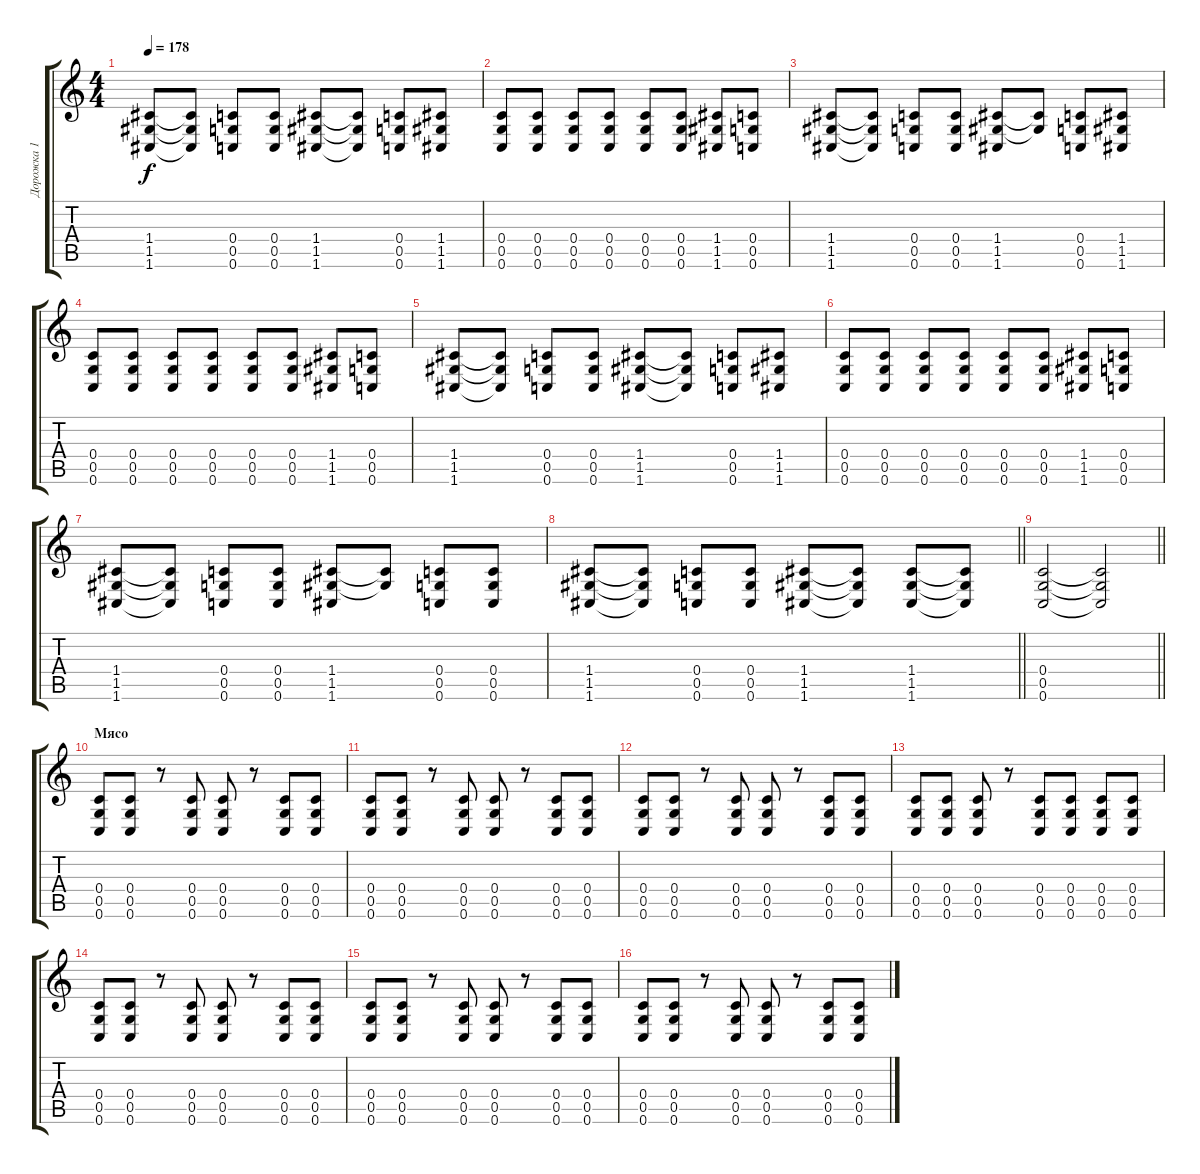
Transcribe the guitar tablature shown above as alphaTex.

\track ("Дорожка 1" "Дорожка 1") {instrument distortionguitar}
\staff {score tabs}
\tuning (D4 A3 F3 C3 G2 C2) {hide}
\ts (4 4)
\tempo 178
\clef g2
\ks c
(1.4 1.5 1.6).8{dy f} (1.4{t} 1.5{t} 1.6{t}).8 (0.4 0.5 0.6).8 (0.4 0.5 0.6).8 (1.4 1.5 1.6).8 (1.4{t} 1.5{t} 1.6{t}).8 (0.4 0.5 0.6).8 (1.4 1.5 1.6).8 |
(0.4 0.5 0.6).8 (0.4 0.5 0.6).8 (0.4 0.5 0.6).8 (0.4 0.5 0.6).8 (0.4 0.5 0.6).8 (0.4 0.5 0.6).8 (1.4 1.5 1.6).8 (0.4 0.5 0.6).8 |
(1.4 1.5 1.6).8 (1.4{t} 1.5{t} 1.6{t}).8 (0.4 0.5 0.6).8 (0.4 0.5 0.6).8 (1.4 1.5 1.6).8 (1.4{t} 1.5{t}).8 (0.4 0.5 0.6).8 (1.4 1.5 1.6).8 |
(0.4 0.5 0.6).8 (0.4 0.5 0.6).8 (0.4 0.5 0.6).8 (0.4 0.5 0.6).8 (0.4 0.5 0.6).8 (0.4 0.5 0.6).8 (1.4 1.5 1.6).8 (0.4 0.5 0.6).8 |
(1.4 1.5 1.6).8 (1.4{t} 1.5{t} 1.6{t}).8 (0.4 0.5 0.6).8 (0.4 0.5 0.6).8 (1.4 1.5 1.6).8 (1.4{t} 1.5{t} 1.6{t}).8 (0.4 0.5 0.6).8 (1.4 1.5 1.6).8 |
(0.4 0.5 0.6).8 (0.4 0.5 0.6).8 (0.4 0.5 0.6).8 (0.4 0.5 0.6).8 (0.4 0.5 0.6).8 (0.4 0.5 0.6).8 (1.4 1.5 1.6).8 (0.4 0.5 0.6).8 |
(1.4 1.5 1.6).8 (1.4{t} 1.5{t} 1.6{t}).8 (0.4 0.5 0.6).8 (0.4 0.5 0.6).8 (1.4 1.5 1.6).8 (1.4{t} 1.5{t}).8 (0.4 0.5 0.6).8 (0.4 0.5 0.6).8 |
\barLineRight lightlight
(1.4 1.5 1.6).8 (1.4{t} 1.5{t} 1.6{t}).8 (0.4 0.5 0.6).8 (0.4 0.5 0.6).8 (1.4 1.5 1.6).8 (1.4{t} 1.5{t} 1.6{t}).8 (1.4 1.5 1.6).8 (1.4{t} 1.5{t} 1.6{t}).8 |
\barLineRight lightlight
(0.4 0.5 0.6).2 (0.4{t} 0.5{t} 0.6{t}).2 |
\section ("" "Мясо")
(0.4 0.5 0.6).8 (0.4 0.5 0.6).8 r.8 (0.4 0.5 0.6).8 (0.4 0.5 0.6).8 r.8 (0.4 0.5 0.6).8 (0.4 0.5 0.6).8 |
(0.4 0.5 0.6).8 (0.4 0.5 0.6).8 r.8 (0.4 0.5 0.6).8 (0.4 0.5 0.6).8 r.8 (0.4 0.5 0.6).8 (0.4 0.5 0.6).8 |
(0.4 0.5 0.6).8 (0.4 0.5 0.6).8 r.8 (0.4 0.5 0.6).8 (0.4 0.5 0.6).8 r.8 (0.4 0.5 0.6).8 (0.4 0.5 0.6).8 |
(0.4 0.5 0.6).8 (0.4 0.5 0.6).8 (0.4 0.5 0.6).8 r.8 (0.4 0.5 0.6).8 (0.4 0.5 0.6).8 (0.4 0.5 0.6).8 (0.4 0.5 0.6).8 |
(0.4 0.5 0.6).8 (0.4 0.5 0.6).8 r.8 (0.4 0.5 0.6).8 (0.4 0.5 0.6).8 r.8 (0.4 0.5 0.6).8 (0.4 0.5 0.6).8 |
(0.4 0.5 0.6).8 (0.4 0.5 0.6).8 r.8 (0.4 0.5 0.6).8 (0.4 0.5 0.6).8 r.8 (0.4 0.5 0.6).8 (0.4 0.5 0.6).8 |
(0.4 0.5 0.6).8 (0.4 0.5 0.6).8 r.8 (0.4 0.5 0.6).8 (0.4 0.5 0.6).8 r.8 (0.4 0.5 0.6).8 (0.4 0.5 0.6).8
